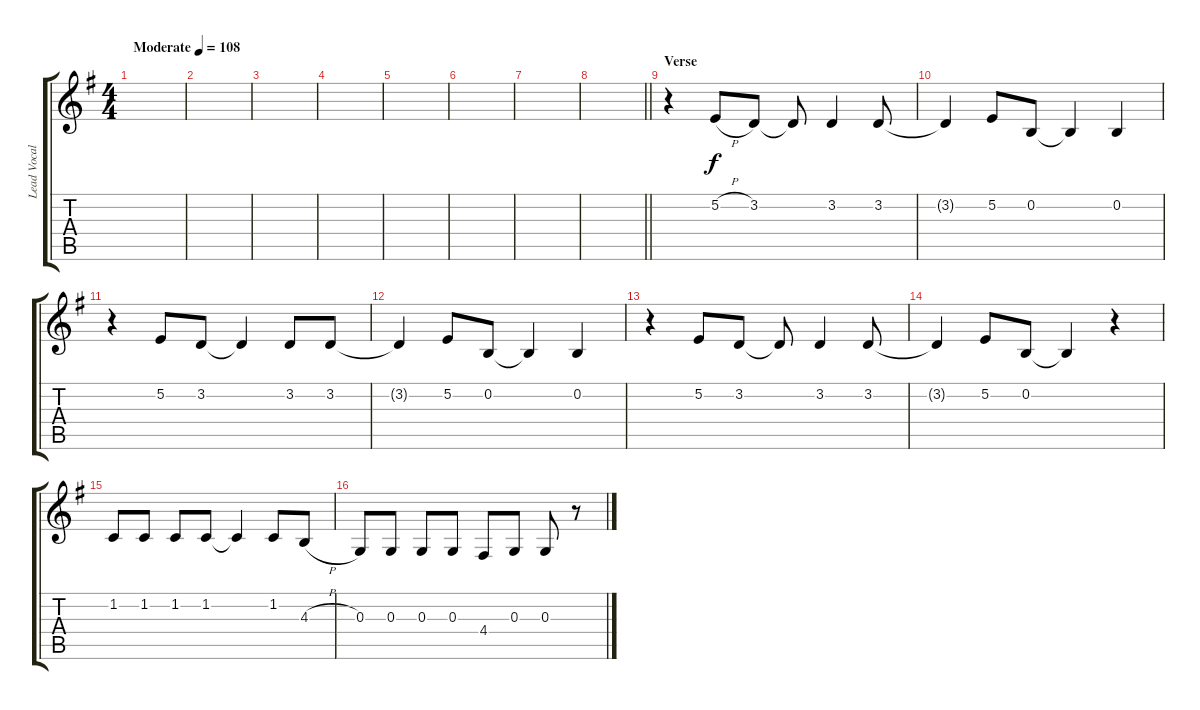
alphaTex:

\track ("Lead Vocals" "Lead Vocal") {instrument altosax}
\staff {score tabs}
\tuning (E4 B3 G3 D3 A2 E2) {hide}
\ts (4 4)
\tempo (108 "Moderate")
\clef g2
\ks g
|
|
|
|
|
|
|
\barLineRight lightlight
|
\section ("" "Verse")
r.4 5.2{h}.8 3.2.8 3.2{t}.8 3.2.4 3.2.8 |
3.2{t}.4 5.2.8 0.2.8 0.2{t}.4 0.2.4 |
r.4 5.2.8 3.2.8 3.2{t}.4 3.2.8 3.2.8 |
3.2{t}.4 5.2.8 0.2.8 0.2{t}.4 0.2.4 |
r.4 5.2.8 3.2.8 3.2{t}.8 3.2.4 3.2.8 |
3.2{t}.4 5.2.8 0.2.8 0.2{t}.4 r.4 |
1.2.8 1.2.8 1.2.8 1.2.8 1.2{t}.4 1.2.8 4.3{h}.8 |
0.3.8 0.3.8 0.3.8 0.3.8 4.4.8 0.3.8 0.3.8 r.8
